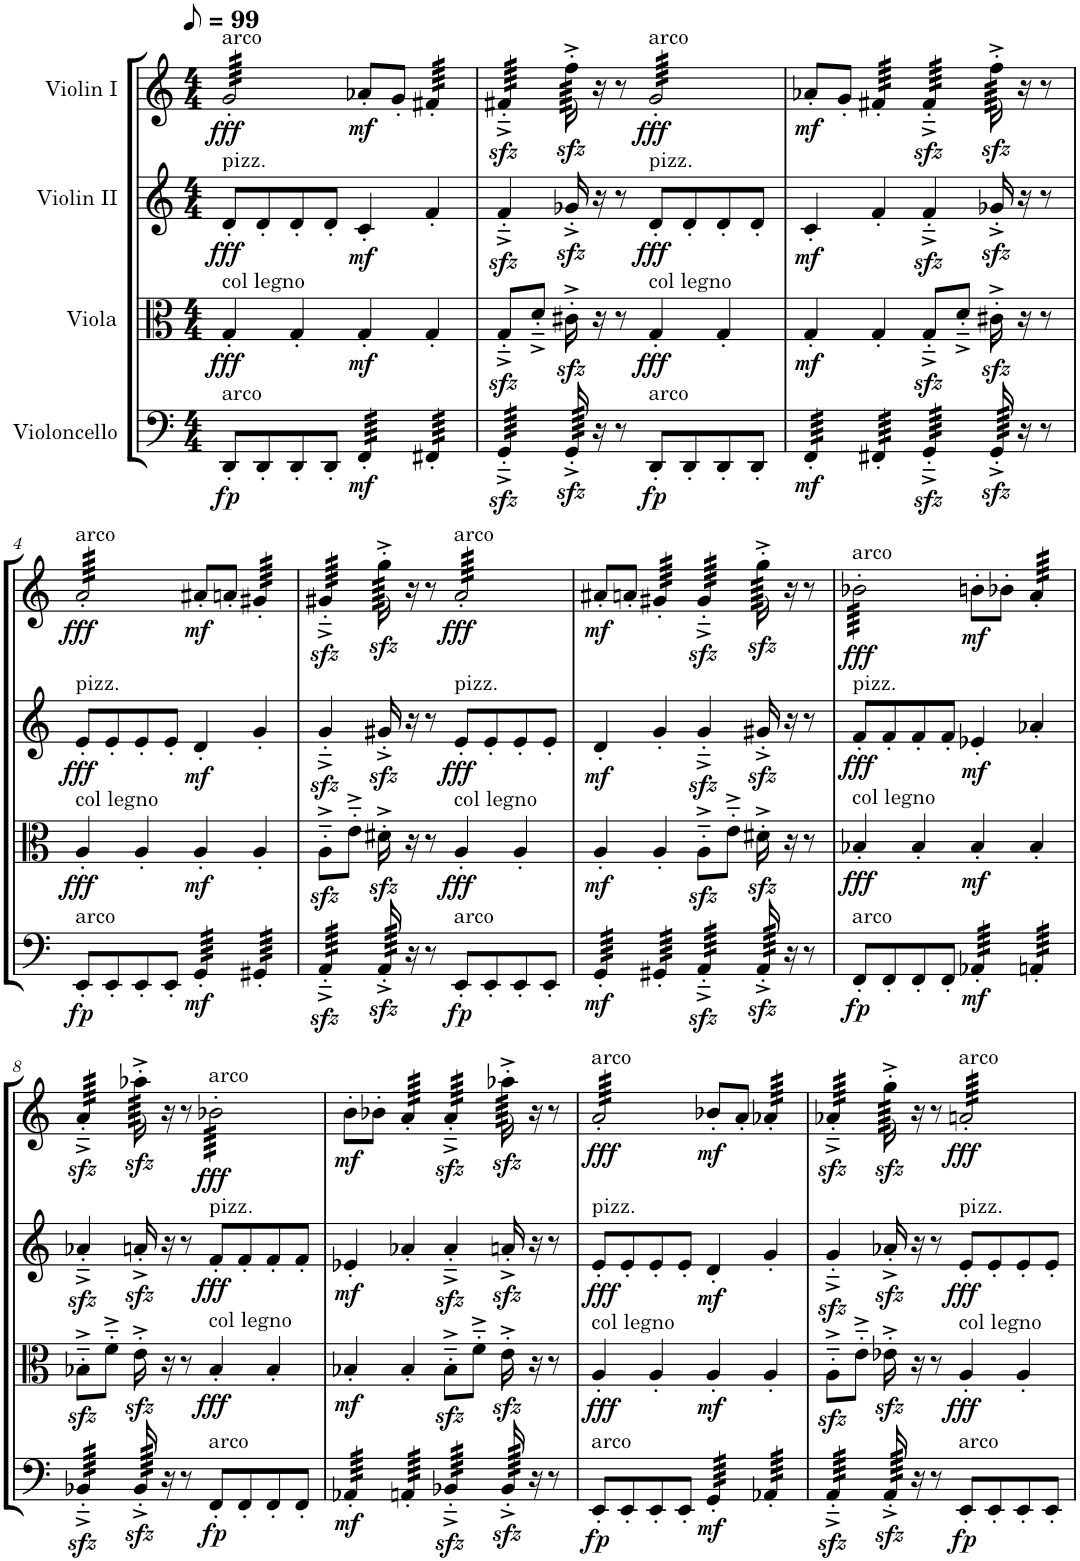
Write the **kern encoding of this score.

**kern	**dynam	**kern	**dynam	**kern	**dynam	**kern	**dynam
*part4	*part4	*part3	*part3	*part2	*part2	*part1	*part1
*staff4	*staff4	*staff3	*staff3	*staff2	*staff2	*staff1	*staff1
*I"Violoncello	*	*I"Viola	*	*I"Violin II	*	*I"Violin I	*
*I'Vc	*	*I'Vla	*	*I'Vln	*	*I'Vln	*
*clefF4	*	*clefC3	*	*clefG2	*	*clefG2	*
*k[]	*	*k[]	*	*k[]	*	*k[]	*
*M4/4	*	*M4/4	*	*M4/4	*	*M4/4	*
*MM50	*	*MM50	*	*MM50	*	*MM50	*
=1	=1	=1	=1	=1	=1	=1	=1
!	!	!	!	!	!	!LO:TX:a:t=arco	!
!	!	!	!	!LO:TX:a:t=pizz.	!	!	!
!	!	!LO:TX:a:t=col legno	!	!	!	!	!
!LO:TX:a:t=arco	!	!	!	!	!	!	!
!	!LO:DY:b	!	!LO:DY:b	!	!LO:DY:b	!	!LO:DY:b
*	*	*	*	*	*	*tremolo	*
8DD'/L	fp	4G'/	fff	8d'/L	fff	64g'/LLLL	fff
.	.	.	.	.	.	64g'/	.
.	.	.	.	.	.	64g'/	.
.	.	.	.	.	.	64g'/	.
.	.	.	.	.	.	64g'/	.
.	.	.	.	.	.	64g'/	.
.	.	.	.	.	.	64g'/	.
.	.	.	.	.	.	64g'/	.
8DD'/	.	.	.	8d'/	.	64g'/	.
.	.	.	.	.	.	64g'/	.
.	.	.	.	.	.	64g'/	.
.	.	.	.	.	.	64g'/	.
.	.	.	.	.	.	64g'/	.
.	.	.	.	.	.	64g'/	.
.	.	.	.	.	.	64g'/	.
.	.	.	.	.	.	64g'/	.
8DD'/	.	4G'/	.	8d'/	.	64g'/	.
.	.	.	.	.	.	64g'/	.
.	.	.	.	.	.	64g'/	.
.	.	.	.	.	.	64g'/	.
.	.	.	.	.	.	64g'/	.
.	.	.	.	.	.	64g'/	.
.	.	.	.	.	.	64g'/	.
.	.	.	.	.	.	64g'/	.
8DD'/J	.	.	.	8d'/J	.	64g'/	.
.	.	.	.	.	.	64g'/	.
.	.	.	.	.	.	64g'/	.
.	.	.	.	.	.	64g'/	.
.	.	.	.	.	.	64g'/	.
.	.	.	.	.	.	64g'/	.
.	.	.	.	.	.	64g'/	.
.	.	.	.	.	.	64g'/JJJJ	.
*	*	*	*	*	*	*Xtremolo	*
!	!LO:DY:b	!	!LO:DY:b	!	!LO:DY:b	!	!LO:DY:b
*tremolo	*	*	*	*	*	*	*
64FF'/LLLL	mf	4G'/	mf	4c'/	mf	8a-X'/L	mf
64FF'/	.	.	.	.	.	.	.
64FF'/	.	.	.	.	.	.	.
64FF'/	.	.	.	.	.	.	.
64FF'/	.	.	.	.	.	.	.
64FF'/	.	.	.	.	.	.	.
64FF'/	.	.	.	.	.	.	.
64FF'/	.	.	.	.	.	.	.
64FF'/	.	.	.	.	.	8g'/J	.
64FF'/	.	.	.	.	.	.	.
64FF'/	.	.	.	.	.	.	.
64FF'/	.	.	.	.	.	.	.
64FF'/	.	.	.	.	.	.	.
64FF'/	.	.	.	.	.	.	.
64FF'/	.	.	.	.	.	.	.
64FF'/JJJJ	.	.	.	.	.	.	.
*	*	*	*	*	*	*tremolo	*
64FF#X'/LLLL	.	4G'/	.	4f'/	.	64f#X'/LLLL	.
64FF#X'/	.	.	.	.	.	64f#X'/	.
64FF#X'/	.	.	.	.	.	64f#X'/	.
64FF#X'/	.	.	.	.	.	64f#X'/	.
64FF#X'/	.	.	.	.	.	64f#X'/	.
64FF#X'/	.	.	.	.	.	64f#X'/	.
64FF#X'/	.	.	.	.	.	64f#X'/	.
64FF#X'/	.	.	.	.	.	64f#X'/	.
64FF#X'/	.	.	.	.	.	64f#X'/	.
64FF#X'/	.	.	.	.	.	64f#X'/	.
64FF#X'/	.	.	.	.	.	64f#X'/	.
64FF#X'/	.	.	.	.	.	64f#X'/	.
64FF#X'/	.	.	.	.	.	64f#X'/	.
64FF#X'/	.	.	.	.	.	64f#X'/	.
64FF#X'/	.	.	.	.	.	64f#X'/	.
64FF#X'/JJJJ	.	.	.	.	.	64f#X'/JJJJ	.
=2	=2	=2	=2	=2	=2	=2	=2
64GGzz<'~^/LLLL	.	8Gzz<'~^/L	.	4fzz<'~^/	.	64f#Xzz<'~^/LLLL	.
64GGzz<'~^/	.	.	.	.	.	64f#Xzz<'~^/	.
64GGzz<'~^/	.	.	.	.	.	64f#Xzz<'~^/	.
64GGzz<'~^/	.	.	.	.	.	64f#Xzz<'~^/	.
64GGzz<'~^/	.	.	.	.	.	64f#Xzz<'~^/	.
64GGzz<'~^/	.	.	.	.	.	64f#Xzz<'~^/	.
64GGzz<'~^/	.	.	.	.	.	64f#Xzz<'~^/	.
64GGzz<'~^/	.	.	.	.	.	64f#Xzz<'~^/	.
64GGzz<'~^/	.	8d'~^/J	.	.	.	64f#Xzz<'~^/	.
64GGzz<'~^/	.	.	.	.	.	64f#Xzz<'~^/	.
64GGzz<'~^/	.	.	.	.	.	64f#Xzz<'~^/	.
64GGzz<'~^/	.	.	.	.	.	64f#Xzz<'~^/	.
64GGzz<'~^/	.	.	.	.	.	64f#Xzz<'~^/	.
64GGzz<'~^/	.	.	.	.	.	64f#Xzz<'~^/	.
64GGzz<'~^/	.	.	.	.	.	64f#Xzz<'~^/	.
64GGzz<'~^/JJJJ	.	.	.	.	.	64f#Xzz<'~^/JJJJ	.
256GGzz<'^/	.	16c#Xzz<'^\	.	16g-Xzz<'^/	.	256ffzz<'^\	.
256GGzz<'^/	.	.	.	.	.	256ffzz<'^\	.
256GGzz<'^/	.	.	.	.	.	256ffzz<'^\	.
256GGzz<'^/	.	.	.	.	.	256ffzz<'^\	.
256GGzz<'^/	.	.	.	.	.	256ffzz<'^\	.
256GGzz<'^/	.	.	.	.	.	256ffzz<'^\	.
256GGzz<'^/	.	.	.	.	.	256ffzz<'^\	.
256GGzz<'^/	.	.	.	.	.	256ffzz<'^\	.
256GGzz<'^/	.	.	.	.	.	256ffzz<'^\	.
256GGzz<'^/	.	.	.	.	.	256ffzz<'^\	.
256GGzz<'^/	.	.	.	.	.	256ffzz<'^\	.
256GGzz<'^/	.	.	.	.	.	256ffzz<'^\	.
256GGzz<'^/	.	.	.	.	.	256ffzz<'^\	.
256GGzz<'^/	.	.	.	.	.	256ffzz<'^\	.
256GGzz<'^/	.	.	.	.	.	256ffzz<'^\	.
256GGzz<'^/	.	.	.	.	.	256ffzz<'^\	.
*Xtremolo	*	*	*	*	*	*	*
16r	.	16r	.	16r	.	16r	.
8r	.	8r	.	8r	.	8r	.
!	!	!	!	!	!	!LO:TX:a:t=arco	!
!	!	!	!	!LO:TX:a:t=pizz.	!	!	!
!	!	!LO:TX:a:t=col legno	!	!	!	!	!
!LO:TX:a:t=arco	!	!	!	!	!	!	!
!	!LO:DY:b	!	!LO:DY:b	!	!LO:DY:b	!	!LO:DY:b
8DD'/L	fp	4G'/	fff	8d'/L	fff	64g'/LLLL	fff
.	.	.	.	.	.	64g'/	.
.	.	.	.	.	.	64g'/	.
.	.	.	.	.	.	64g'/	.
.	.	.	.	.	.	64g'/	.
.	.	.	.	.	.	64g'/	.
.	.	.	.	.	.	64g'/	.
.	.	.	.	.	.	64g'/	.
8DD'/	.	.	.	8d'/	.	64g'/	.
.	.	.	.	.	.	64g'/	.
.	.	.	.	.	.	64g'/	.
.	.	.	.	.	.	64g'/	.
.	.	.	.	.	.	64g'/	.
.	.	.	.	.	.	64g'/	.
.	.	.	.	.	.	64g'/	.
.	.	.	.	.	.	64g'/	.
8DD'/	.	4G'/	.	8d'/	.	64g'/	.
.	.	.	.	.	.	64g'/	.
.	.	.	.	.	.	64g'/	.
.	.	.	.	.	.	64g'/	.
.	.	.	.	.	.	64g'/	.
.	.	.	.	.	.	64g'/	.
.	.	.	.	.	.	64g'/	.
.	.	.	.	.	.	64g'/	.
8DD'/J	.	.	.	8d'/J	.	64g'/	.
.	.	.	.	.	.	64g'/	.
.	.	.	.	.	.	64g'/	.
.	.	.	.	.	.	64g'/	.
.	.	.	.	.	.	64g'/	.
.	.	.	.	.	.	64g'/	.
.	.	.	.	.	.	64g'/	.
.	.	.	.	.	.	64g'/JJJJ	.
*	*	*	*	*	*	*Xtremolo	*
=3	=3	=3	=3	=3	=3	=3	=3
!	!LO:DY:b	!	!LO:DY:b	!	!LO:DY:b	!	!LO:DY:b
*tremolo	*	*	*	*	*	*	*
64FF'/LLLL	mf	4G'/	mf	4c'/	mf	8a-X'/L	mf
64FF'/	.	.	.	.	.	.	.
64FF'/	.	.	.	.	.	.	.
64FF'/	.	.	.	.	.	.	.
64FF'/	.	.	.	.	.	.	.
64FF'/	.	.	.	.	.	.	.
64FF'/	.	.	.	.	.	.	.
64FF'/	.	.	.	.	.	.	.
64FF'/	.	.	.	.	.	8g'/J	.
64FF'/	.	.	.	.	.	.	.
64FF'/	.	.	.	.	.	.	.
64FF'/	.	.	.	.	.	.	.
64FF'/	.	.	.	.	.	.	.
64FF'/	.	.	.	.	.	.	.
64FF'/	.	.	.	.	.	.	.
64FF'/JJJJ	.	.	.	.	.	.	.
*	*	*	*	*	*	*tremolo	*
64FF#X'/LLLL	.	4G'/	.	4f'/	.	64f#X'/LLLL	.
64FF#X'/	.	.	.	.	.	64f#X'/	.
64FF#X'/	.	.	.	.	.	64f#X'/	.
64FF#X'/	.	.	.	.	.	64f#X'/	.
64FF#X'/	.	.	.	.	.	64f#X'/	.
64FF#X'/	.	.	.	.	.	64f#X'/	.
64FF#X'/	.	.	.	.	.	64f#X'/	.
64FF#X'/	.	.	.	.	.	64f#X'/	.
64FF#X'/	.	.	.	.	.	64f#X'/	.
64FF#X'/	.	.	.	.	.	64f#X'/	.
64FF#X'/	.	.	.	.	.	64f#X'/	.
64FF#X'/	.	.	.	.	.	64f#X'/	.
64FF#X'/	.	.	.	.	.	64f#X'/	.
64FF#X'/	.	.	.	.	.	64f#X'/	.
64FF#X'/	.	.	.	.	.	64f#X'/	.
64FF#X'/JJJJ	.	.	.	.	.	64f#X'/JJJJ	.
64GGzz<'~^/LLLL	.	8Gzz<'~^/L	.	4fzz<'~^/	.	64f#zz<'~^/LLLL	.
64GGzz<'~^/	.	.	.	.	.	64f#zz<'~^/	.
64GGzz<'~^/	.	.	.	.	.	64f#zz<'~^/	.
64GGzz<'~^/	.	.	.	.	.	64f#zz<'~^/	.
64GGzz<'~^/	.	.	.	.	.	64f#zz<'~^/	.
64GGzz<'~^/	.	.	.	.	.	64f#zz<'~^/	.
64GGzz<'~^/	.	.	.	.	.	64f#zz<'~^/	.
64GGzz<'~^/	.	.	.	.	.	64f#zz<'~^/	.
64GGzz<'~^/	.	8d'~^/J	.	.	.	64f#zz<'~^/	.
64GGzz<'~^/	.	.	.	.	.	64f#zz<'~^/	.
64GGzz<'~^/	.	.	.	.	.	64f#zz<'~^/	.
64GGzz<'~^/	.	.	.	.	.	64f#zz<'~^/	.
64GGzz<'~^/	.	.	.	.	.	64f#zz<'~^/	.
64GGzz<'~^/	.	.	.	.	.	64f#zz<'~^/	.
64GGzz<'~^/	.	.	.	.	.	64f#zz<'~^/	.
64GGzz<'~^/JJJJ	.	.	.	.	.	64f#zz<'~^/JJJJ	.
256GGzz<'^/	.	16c#Xzz<'^\	.	16g-Xzz<'^/	.	256ffzz<'^\	.
256GGzz<'^/	.	.	.	.	.	256ffzz<'^\	.
256GGzz<'^/	.	.	.	.	.	256ffzz<'^\	.
256GGzz<'^/	.	.	.	.	.	256ffzz<'^\	.
256GGzz<'^/	.	.	.	.	.	256ffzz<'^\	.
256GGzz<'^/	.	.	.	.	.	256ffzz<'^\	.
256GGzz<'^/	.	.	.	.	.	256ffzz<'^\	.
256GGzz<'^/	.	.	.	.	.	256ffzz<'^\	.
256GGzz<'^/	.	.	.	.	.	256ffzz<'^\	.
256GGzz<'^/	.	.	.	.	.	256ffzz<'^\	.
256GGzz<'^/	.	.	.	.	.	256ffzz<'^\	.
256GGzz<'^/	.	.	.	.	.	256ffzz<'^\	.
256GGzz<'^/	.	.	.	.	.	256ffzz<'^\	.
256GGzz<'^/	.	.	.	.	.	256ffzz<'^\	.
256GGzz<'^/	.	.	.	.	.	256ffzz<'^\	.
256GGzz<'^/	.	.	.	.	.	256ffzz<'^\	.
*Xtremolo	*	*	*	*	*	*	*
16r	.	16r	.	16r	.	16r	.
8r	.	8r	.	8r	.	8r	.
!!LO:LB:g=z
=4	=4	=4	=4	=4	=4	=4	=4
!	!	!	!	!	!	!LO:TX:a:t=arco	!
!	!	!	!	!LO:TX:a:t=pizz.	!	!	!
!	!	!LO:TX:a:t=col legno	!	!	!	!	!
!LO:TX:a:t=arco	!	!	!	!	!	!	!
!	!LO:DY:b	!	!LO:DY:b	!	!LO:DY:b	!	!LO:DY:b
8EE'/L	fp	4A'/	fff	8e'/L	fff	64a'/LLLL	fff
.	.	.	.	.	.	64a'/	.
.	.	.	.	.	.	64a'/	.
.	.	.	.	.	.	64a'/	.
.	.	.	.	.	.	64a'/	.
.	.	.	.	.	.	64a'/	.
.	.	.	.	.	.	64a'/	.
.	.	.	.	.	.	64a'/	.
8EE'/	.	.	.	8e'/	.	64a'/	.
.	.	.	.	.	.	64a'/	.
.	.	.	.	.	.	64a'/	.
.	.	.	.	.	.	64a'/	.
.	.	.	.	.	.	64a'/	.
.	.	.	.	.	.	64a'/	.
.	.	.	.	.	.	64a'/	.
.	.	.	.	.	.	64a'/	.
8EE'/	.	4A'/	.	8e'/	.	64a'/	.
.	.	.	.	.	.	64a'/	.
.	.	.	.	.	.	64a'/	.
.	.	.	.	.	.	64a'/	.
.	.	.	.	.	.	64a'/	.
.	.	.	.	.	.	64a'/	.
.	.	.	.	.	.	64a'/	.
.	.	.	.	.	.	64a'/	.
8EE'/J	.	.	.	8e'/J	.	64a'/	.
.	.	.	.	.	.	64a'/	.
.	.	.	.	.	.	64a'/	.
.	.	.	.	.	.	64a'/	.
.	.	.	.	.	.	64a'/	.
.	.	.	.	.	.	64a'/	.
.	.	.	.	.	.	64a'/	.
.	.	.	.	.	.	64a'/JJJJ	.
*	*	*	*	*	*	*Xtremolo	*
!	!LO:DY:b	!	!LO:DY:b	!	!LO:DY:b	!	!LO:DY:b
*tremolo	*	*	*	*	*	*	*
64GG'/LLLL	mf	4A'/	mf	4d'/	mf	8a#X'/L	mf
64GG'/	.	.	.	.	.	.	.
64GG'/	.	.	.	.	.	.	.
64GG'/	.	.	.	.	.	.	.
64GG'/	.	.	.	.	.	.	.
64GG'/	.	.	.	.	.	.	.
64GG'/	.	.	.	.	.	.	.
64GG'/	.	.	.	.	.	.	.
64GG'/	.	.	.	.	.	8an'/J	.
64GG'/	.	.	.	.	.	.	.
64GG'/	.	.	.	.	.	.	.
64GG'/	.	.	.	.	.	.	.
64GG'/	.	.	.	.	.	.	.
64GG'/	.	.	.	.	.	.	.
64GG'/	.	.	.	.	.	.	.
64GG'/JJJJ	.	.	.	.	.	.	.
*	*	*	*	*	*	*tremolo	*
64GG#X'/LLLL	.	4A'/	.	4g'/	.	64g#X'/LLLL	.
64GG#X'/	.	.	.	.	.	64g#X'/	.
64GG#X'/	.	.	.	.	.	64g#X'/	.
64GG#X'/	.	.	.	.	.	64g#X'/	.
64GG#X'/	.	.	.	.	.	64g#X'/	.
64GG#X'/	.	.	.	.	.	64g#X'/	.
64GG#X'/	.	.	.	.	.	64g#X'/	.
64GG#X'/	.	.	.	.	.	64g#X'/	.
64GG#X'/	.	.	.	.	.	64g#X'/	.
64GG#X'/	.	.	.	.	.	64g#X'/	.
64GG#X'/	.	.	.	.	.	64g#X'/	.
64GG#X'/	.	.	.	.	.	64g#X'/	.
64GG#X'/	.	.	.	.	.	64g#X'/	.
64GG#X'/	.	.	.	.	.	64g#X'/	.
64GG#X'/	.	.	.	.	.	64g#X'/	.
64GG#X'/JJJJ	.	.	.	.	.	64g#X'/JJJJ	.
=5	=5	=5	=5	=5	=5	=5	=5
64AAzz<'~^/LLLL	.	8Azz<'~^\L	.	4gzz<'~^/	.	64g#Xzz<'~^/LLLL	.
64AAzz<'~^/	.	.	.	.	.	64g#Xzz<'~^/	.
64AAzz<'~^/	.	.	.	.	.	64g#Xzz<'~^/	.
64AAzz<'~^/	.	.	.	.	.	64g#Xzz<'~^/	.
64AAzz<'~^/	.	.	.	.	.	64g#Xzz<'~^/	.
64AAzz<'~^/	.	.	.	.	.	64g#Xzz<'~^/	.
64AAzz<'~^/	.	.	.	.	.	64g#Xzz<'~^/	.
64AAzz<'~^/	.	.	.	.	.	64g#Xzz<'~^/	.
64AAzz<'~^/	.	8e'~^\J	.	.	.	64g#Xzz<'~^/	.
64AAzz<'~^/	.	.	.	.	.	64g#Xzz<'~^/	.
64AAzz<'~^/	.	.	.	.	.	64g#Xzz<'~^/	.
64AAzz<'~^/	.	.	.	.	.	64g#Xzz<'~^/	.
64AAzz<'~^/	.	.	.	.	.	64g#Xzz<'~^/	.
64AAzz<'~^/	.	.	.	.	.	64g#Xzz<'~^/	.
64AAzz<'~^/	.	.	.	.	.	64g#Xzz<'~^/	.
64AAzz<'~^/JJJJ	.	.	.	.	.	64g#Xzz<'~^/JJJJ	.
256AAzz<'^/	.	16d#Xzz<'^\	.	16g#Xzz<'^/	.	256ggzz<'^\	.
256AAzz<'^/	.	.	.	.	.	256ggzz<'^\	.
256AAzz<'^/	.	.	.	.	.	256ggzz<'^\	.
256AAzz<'^/	.	.	.	.	.	256ggzz<'^\	.
256AAzz<'^/	.	.	.	.	.	256ggzz<'^\	.
256AAzz<'^/	.	.	.	.	.	256ggzz<'^\	.
256AAzz<'^/	.	.	.	.	.	256ggzz<'^\	.
256AAzz<'^/	.	.	.	.	.	256ggzz<'^\	.
256AAzz<'^/	.	.	.	.	.	256ggzz<'^\	.
256AAzz<'^/	.	.	.	.	.	256ggzz<'^\	.
256AAzz<'^/	.	.	.	.	.	256ggzz<'^\	.
256AAzz<'^/	.	.	.	.	.	256ggzz<'^\	.
256AAzz<'^/	.	.	.	.	.	256ggzz<'^\	.
256AAzz<'^/	.	.	.	.	.	256ggzz<'^\	.
256AAzz<'^/	.	.	.	.	.	256ggzz<'^\	.
256AAzz<'^/	.	.	.	.	.	256ggzz<'^\	.
*Xtremolo	*	*	*	*	*	*	*
16r	.	16r	.	16r	.	16r	.
8r	.	8r	.	8r	.	8r	.
!	!	!	!	!	!	!LO:TX:a:t=arco	!
!	!	!	!	!LO:TX:a:t=pizz.	!	!	!
!	!	!LO:TX:a:t=col legno	!	!	!	!	!
!LO:TX:a:t=arco	!	!	!	!	!	!	!
!	!LO:DY:b	!	!LO:DY:b	!	!LO:DY:b	!	!LO:DY:b
8EE'/L	fp	4A'/	fff	8e'/L	fff	64a'/LLLL	fff
.	.	.	.	.	.	64a'/	.
.	.	.	.	.	.	64a'/	.
.	.	.	.	.	.	64a'/	.
.	.	.	.	.	.	64a'/	.
.	.	.	.	.	.	64a'/	.
.	.	.	.	.	.	64a'/	.
.	.	.	.	.	.	64a'/	.
8EE'/	.	.	.	8e'/	.	64a'/	.
.	.	.	.	.	.	64a'/	.
.	.	.	.	.	.	64a'/	.
.	.	.	.	.	.	64a'/	.
.	.	.	.	.	.	64a'/	.
.	.	.	.	.	.	64a'/	.
.	.	.	.	.	.	64a'/	.
.	.	.	.	.	.	64a'/	.
8EE'/	.	4A'/	.	8e'/	.	64a'/	.
.	.	.	.	.	.	64a'/	.
.	.	.	.	.	.	64a'/	.
.	.	.	.	.	.	64a'/	.
.	.	.	.	.	.	64a'/	.
.	.	.	.	.	.	64a'/	.
.	.	.	.	.	.	64a'/	.
.	.	.	.	.	.	64a'/	.
8EE'/J	.	.	.	8e'/J	.	64a'/	.
.	.	.	.	.	.	64a'/	.
.	.	.	.	.	.	64a'/	.
.	.	.	.	.	.	64a'/	.
.	.	.	.	.	.	64a'/	.
.	.	.	.	.	.	64a'/	.
.	.	.	.	.	.	64a'/	.
.	.	.	.	.	.	64a'/JJJJ	.
*	*	*	*	*	*	*Xtremolo	*
=6	=6	=6	=6	=6	=6	=6	=6
!	!LO:DY:b	!	!LO:DY:b	!	!LO:DY:b	!	!LO:DY:b
*tremolo	*	*	*	*	*	*	*
64GG'/LLLL	mf	4A'/	mf	4d'/	mf	8a#X'/L	mf
64GG'/	.	.	.	.	.	.	.
64GG'/	.	.	.	.	.	.	.
64GG'/	.	.	.	.	.	.	.
64GG'/	.	.	.	.	.	.	.
64GG'/	.	.	.	.	.	.	.
64GG'/	.	.	.	.	.	.	.
64GG'/	.	.	.	.	.	.	.
64GG'/	.	.	.	.	.	8an'/J	.
64GG'/	.	.	.	.	.	.	.
64GG'/	.	.	.	.	.	.	.
64GG'/	.	.	.	.	.	.	.
64GG'/	.	.	.	.	.	.	.
64GG'/	.	.	.	.	.	.	.
64GG'/	.	.	.	.	.	.	.
64GG'/JJJJ	.	.	.	.	.	.	.
*	*	*	*	*	*	*tremolo	*
64GG#X'/LLLL	.	4A'/	.	4g'/	.	64g#X'/LLLL	.
64GG#X'/	.	.	.	.	.	64g#X'/	.
64GG#X'/	.	.	.	.	.	64g#X'/	.
64GG#X'/	.	.	.	.	.	64g#X'/	.
64GG#X'/	.	.	.	.	.	64g#X'/	.
64GG#X'/	.	.	.	.	.	64g#X'/	.
64GG#X'/	.	.	.	.	.	64g#X'/	.
64GG#X'/	.	.	.	.	.	64g#X'/	.
64GG#X'/	.	.	.	.	.	64g#X'/	.
64GG#X'/	.	.	.	.	.	64g#X'/	.
64GG#X'/	.	.	.	.	.	64g#X'/	.
64GG#X'/	.	.	.	.	.	64g#X'/	.
64GG#X'/	.	.	.	.	.	64g#X'/	.
64GG#X'/	.	.	.	.	.	64g#X'/	.
64GG#X'/	.	.	.	.	.	64g#X'/	.
64GG#X'/JJJJ	.	.	.	.	.	64g#X'/JJJJ	.
64AAzz<'~^/LLLL	.	8Azz<'~^\L	.	4gzz<'~^/	.	64g#zz<'~^/LLLL	.
64AAzz<'~^/	.	.	.	.	.	64g#zz<'~^/	.
64AAzz<'~^/	.	.	.	.	.	64g#zz<'~^/	.
64AAzz<'~^/	.	.	.	.	.	64g#zz<'~^/	.
64AAzz<'~^/	.	.	.	.	.	64g#zz<'~^/	.
64AAzz<'~^/	.	.	.	.	.	64g#zz<'~^/	.
64AAzz<'~^/	.	.	.	.	.	64g#zz<'~^/	.
64AAzz<'~^/	.	.	.	.	.	64g#zz<'~^/	.
64AAzz<'~^/	.	8e'~^\J	.	.	.	64g#zz<'~^/	.
64AAzz<'~^/	.	.	.	.	.	64g#zz<'~^/	.
64AAzz<'~^/	.	.	.	.	.	64g#zz<'~^/	.
64AAzz<'~^/	.	.	.	.	.	64g#zz<'~^/	.
64AAzz<'~^/	.	.	.	.	.	64g#zz<'~^/	.
64AAzz<'~^/	.	.	.	.	.	64g#zz<'~^/	.
64AAzz<'~^/	.	.	.	.	.	64g#zz<'~^/	.
64AAzz<'~^/JJJJ	.	.	.	.	.	64g#zz<'~^/JJJJ	.
256AAzz<'^/	.	16d#Xzz<'^\	.	16g#Xzz<'^/	.	256ggzz<'^\	.
256AAzz<'^/	.	.	.	.	.	256ggzz<'^\	.
256AAzz<'^/	.	.	.	.	.	256ggzz<'^\	.
256AAzz<'^/	.	.	.	.	.	256ggzz<'^\	.
256AAzz<'^/	.	.	.	.	.	256ggzz<'^\	.
256AAzz<'^/	.	.	.	.	.	256ggzz<'^\	.
256AAzz<'^/	.	.	.	.	.	256ggzz<'^\	.
256AAzz<'^/	.	.	.	.	.	256ggzz<'^\	.
256AAzz<'^/	.	.	.	.	.	256ggzz<'^\	.
256AAzz<'^/	.	.	.	.	.	256ggzz<'^\	.
256AAzz<'^/	.	.	.	.	.	256ggzz<'^\	.
256AAzz<'^/	.	.	.	.	.	256ggzz<'^\	.
256AAzz<'^/	.	.	.	.	.	256ggzz<'^\	.
256AAzz<'^/	.	.	.	.	.	256ggzz<'^\	.
256AAzz<'^/	.	.	.	.	.	256ggzz<'^\	.
256AAzz<'^/	.	.	.	.	.	256ggzz<'^\	.
*Xtremolo	*	*	*	*	*	*	*
16r	.	16r	.	16r	.	16r	.
8r	.	8r	.	8r	.	8r	.
=7	=7	=7	=7	=7	=7	=7	=7
!	!	!	!	!	!	!LO:TX:a:t=arco	!
!	!	!	!	!LO:TX:a:t=pizz.	!	!	!
!	!	!LO:TX:a:t=col legno	!	!	!	!	!
!LO:TX:a:t=arco	!	!	!	!	!	!	!
!	!LO:DY:b	!	!LO:DY:b	!	!LO:DY:b	!	!LO:DY:b
8FF'/L	fp	4B-X'/	fff	8f'/L	fff	64b-X'\LLLL	fff
.	.	.	.	.	.	64b-X'\	.
.	.	.	.	.	.	64b-X'\	.
.	.	.	.	.	.	64b-X'\	.
.	.	.	.	.	.	64b-X'\	.
.	.	.	.	.	.	64b-X'\	.
.	.	.	.	.	.	64b-X'\	.
.	.	.	.	.	.	64b-X'\	.
8FF'/	.	.	.	8f'/	.	64b-X'\	.
.	.	.	.	.	.	64b-X'\	.
.	.	.	.	.	.	64b-X'\	.
.	.	.	.	.	.	64b-X'\	.
.	.	.	.	.	.	64b-X'\	.
.	.	.	.	.	.	64b-X'\	.
.	.	.	.	.	.	64b-X'\	.
.	.	.	.	.	.	64b-X'\	.
8FF'/	.	4B-'/	.	8f'/	.	64b-X'\	.
.	.	.	.	.	.	64b-X'\	.
.	.	.	.	.	.	64b-X'\	.
.	.	.	.	.	.	64b-X'\	.
.	.	.	.	.	.	64b-X'\	.
.	.	.	.	.	.	64b-X'\	.
.	.	.	.	.	.	64b-X'\	.
.	.	.	.	.	.	64b-X'\	.
8FF'/J	.	.	.	8f'/J	.	64b-X'\	.
.	.	.	.	.	.	64b-X'\	.
.	.	.	.	.	.	64b-X'\	.
.	.	.	.	.	.	64b-X'\	.
.	.	.	.	.	.	64b-X'\	.
.	.	.	.	.	.	64b-X'\	.
.	.	.	.	.	.	64b-X'\	.
.	.	.	.	.	.	64b-X'\JJJJ	.
*	*	*	*	*	*	*Xtremolo	*
!	!LO:DY:b	!	!LO:DY:b	!	!LO:DY:b	!	!LO:DY:b
*tremolo	*	*	*	*	*	*	*
64AA-X'/LLLL	mf	4B-'/	mf	4e-X'/	mf	8bn'\L	mf
64AA-X'/	.	.	.	.	.	.	.
64AA-X'/	.	.	.	.	.	.	.
64AA-X'/	.	.	.	.	.	.	.
64AA-X'/	.	.	.	.	.	.	.
64AA-X'/	.	.	.	.	.	.	.
64AA-X'/	.	.	.	.	.	.	.
64AA-X'/	.	.	.	.	.	.	.
64AA-X'/	.	.	.	.	.	8b-X'\J	.
64AA-X'/	.	.	.	.	.	.	.
64AA-X'/	.	.	.	.	.	.	.
64AA-X'/	.	.	.	.	.	.	.
64AA-X'/	.	.	.	.	.	.	.
64AA-X'/	.	.	.	.	.	.	.
64AA-X'/	.	.	.	.	.	.	.
64AA-X'/JJJJ	.	.	.	.	.	.	.
*	*	*	*	*	*	*tremolo	*
64AAn'/LLLL	.	4B-'/	.	4a-X'/	.	64a'/LLLL	.
64AAn'/	.	.	.	.	.	64a'/	.
64AAn'/	.	.	.	.	.	64a'/	.
64AAn'/	.	.	.	.	.	64a'/	.
64AAn'/	.	.	.	.	.	64a'/	.
64AAn'/	.	.	.	.	.	64a'/	.
64AAn'/	.	.	.	.	.	64a'/	.
64AAn'/	.	.	.	.	.	64a'/	.
64AAn'/	.	.	.	.	.	64a'/	.
64AAn'/	.	.	.	.	.	64a'/	.
64AAn'/	.	.	.	.	.	64a'/	.
64AAn'/	.	.	.	.	.	64a'/	.
64AAn'/	.	.	.	.	.	64a'/	.
64AAn'/	.	.	.	.	.	64a'/	.
64AAn'/	.	.	.	.	.	64a'/	.
64AAn'/JJJJ	.	.	.	.	.	64a'/JJJJ	.
!!LO:LB:g=z
=8	=8	=8	=8	=8	=8	=8	=8
64BB-Xzz<'~^/LLLL	.	8B-Xzz<'~^\L	.	4a-Xzz<'~^/	.	64azz<'~^/LLLL	.
64BB-Xzz<'~^/	.	.	.	.	.	64azz<'~^/	.
64BB-Xzz<'~^/	.	.	.	.	.	64azz<'~^/	.
64BB-Xzz<'~^/	.	.	.	.	.	64azz<'~^/	.
64BB-Xzz<'~^/	.	.	.	.	.	64azz<'~^/	.
64BB-Xzz<'~^/	.	.	.	.	.	64azz<'~^/	.
64BB-Xzz<'~^/	.	.	.	.	.	64azz<'~^/	.
64BB-Xzz<'~^/	.	.	.	.	.	64azz<'~^/	.
64BB-Xzz<'~^/	.	8f'~^\J	.	.	.	64azz<'~^/	.
64BB-Xzz<'~^/	.	.	.	.	.	64azz<'~^/	.
64BB-Xzz<'~^/	.	.	.	.	.	64azz<'~^/	.
64BB-Xzz<'~^/	.	.	.	.	.	64azz<'~^/	.
64BB-Xzz<'~^/	.	.	.	.	.	64azz<'~^/	.
64BB-Xzz<'~^/	.	.	.	.	.	64azz<'~^/	.
64BB-Xzz<'~^/	.	.	.	.	.	64azz<'~^/	.
64BB-Xzz<'~^/JJJJ	.	.	.	.	.	64azz<'~^/JJJJ	.
256BB-zz<'^/	.	16ezz<'^\	.	16anzz<'^/	.	256aa-Xzz<'^\	.
256BB-zz<'^/	.	.	.	.	.	256aa-Xzz<'^\	.
256BB-zz<'^/	.	.	.	.	.	256aa-Xzz<'^\	.
256BB-zz<'^/	.	.	.	.	.	256aa-Xzz<'^\	.
256BB-zz<'^/	.	.	.	.	.	256aa-Xzz<'^\	.
256BB-zz<'^/	.	.	.	.	.	256aa-Xzz<'^\	.
256BB-zz<'^/	.	.	.	.	.	256aa-Xzz<'^\	.
256BB-zz<'^/	.	.	.	.	.	256aa-Xzz<'^\	.
256BB-zz<'^/	.	.	.	.	.	256aa-Xzz<'^\	.
256BB-zz<'^/	.	.	.	.	.	256aa-Xzz<'^\	.
256BB-zz<'^/	.	.	.	.	.	256aa-Xzz<'^\	.
256BB-zz<'^/	.	.	.	.	.	256aa-Xzz<'^\	.
256BB-zz<'^/	.	.	.	.	.	256aa-Xzz<'^\	.
256BB-zz<'^/	.	.	.	.	.	256aa-Xzz<'^\	.
256BB-zz<'^/	.	.	.	.	.	256aa-Xzz<'^\	.
256BB-zz<'^/	.	.	.	.	.	256aa-Xzz<'^\	.
*Xtremolo	*	*	*	*	*	*	*
16r	.	16r	.	16r	.	16r	.
8r	.	8r	.	8r	.	8r	.
!	!	!	!	!	!	!LO:TX:a:t=arco	!
!	!	!	!	!LO:TX:a:t=pizz.	!	!	!
!	!	!LO:TX:a:t=col legno	!	!	!	!	!
!LO:TX:a:t=arco	!	!	!	!	!	!	!
!	!LO:DY:b	!	!LO:DY:b	!	!LO:DY:b	!	!LO:DY:b
8FF'/L	fp	4B-'/	fff	8f'/L	fff	64b-X'\LLLL	fff
.	.	.	.	.	.	64b-X'\	.
.	.	.	.	.	.	64b-X'\	.
.	.	.	.	.	.	64b-X'\	.
.	.	.	.	.	.	64b-X'\	.
.	.	.	.	.	.	64b-X'\	.
.	.	.	.	.	.	64b-X'\	.
.	.	.	.	.	.	64b-X'\	.
8FF'/	.	.	.	8f'/	.	64b-X'\	.
.	.	.	.	.	.	64b-X'\	.
.	.	.	.	.	.	64b-X'\	.
.	.	.	.	.	.	64b-X'\	.
.	.	.	.	.	.	64b-X'\	.
.	.	.	.	.	.	64b-X'\	.
.	.	.	.	.	.	64b-X'\	.
.	.	.	.	.	.	64b-X'\	.
8FF'/	.	4B-'/	.	8f'/	.	64b-X'\	.
.	.	.	.	.	.	64b-X'\	.
.	.	.	.	.	.	64b-X'\	.
.	.	.	.	.	.	64b-X'\	.
.	.	.	.	.	.	64b-X'\	.
.	.	.	.	.	.	64b-X'\	.
.	.	.	.	.	.	64b-X'\	.
.	.	.	.	.	.	64b-X'\	.
8FF'/J	.	.	.	8f'/J	.	64b-X'\	.
.	.	.	.	.	.	64b-X'\	.
.	.	.	.	.	.	64b-X'\	.
.	.	.	.	.	.	64b-X'\	.
.	.	.	.	.	.	64b-X'\	.
.	.	.	.	.	.	64b-X'\	.
.	.	.	.	.	.	64b-X'\	.
.	.	.	.	.	.	64b-X'\JJJJ	.
*	*	*	*	*	*	*Xtremolo	*
=9	=9	=9	=9	=9	=9	=9	=9
!	!LO:DY:b	!	!LO:DY:b	!	!LO:DY:b	!	!LO:DY:b
*tremolo	*	*	*	*	*	*	*
64AA-X'/LLLL	mf	4B-X'/	mf	4e-X'/	mf	8b'\L	mf
64AA-X'/	.	.	.	.	.	.	.
64AA-X'/	.	.	.	.	.	.	.
64AA-X'/	.	.	.	.	.	.	.
64AA-X'/	.	.	.	.	.	.	.
64AA-X'/	.	.	.	.	.	.	.
64AA-X'/	.	.	.	.	.	.	.
64AA-X'/	.	.	.	.	.	.	.
64AA-X'/	.	.	.	.	.	8b-X'\J	.
64AA-X'/	.	.	.	.	.	.	.
64AA-X'/	.	.	.	.	.	.	.
64AA-X'/	.	.	.	.	.	.	.
64AA-X'/	.	.	.	.	.	.	.
64AA-X'/	.	.	.	.	.	.	.
64AA-X'/	.	.	.	.	.	.	.
64AA-X'/JJJJ	.	.	.	.	.	.	.
*	*	*	*	*	*	*tremolo	*
64AAn'/LLLL	.	4B-'/	.	4a-X'/	.	64a'/LLLL	.
64AAn'/	.	.	.	.	.	64a'/	.
64AAn'/	.	.	.	.	.	64a'/	.
64AAn'/	.	.	.	.	.	64a'/	.
64AAn'/	.	.	.	.	.	64a'/	.
64AAn'/	.	.	.	.	.	64a'/	.
64AAn'/	.	.	.	.	.	64a'/	.
64AAn'/	.	.	.	.	.	64a'/	.
64AAn'/	.	.	.	.	.	64a'/	.
64AAn'/	.	.	.	.	.	64a'/	.
64AAn'/	.	.	.	.	.	64a'/	.
64AAn'/	.	.	.	.	.	64a'/	.
64AAn'/	.	.	.	.	.	64a'/	.
64AAn'/	.	.	.	.	.	64a'/	.
64AAn'/	.	.	.	.	.	64a'/	.
64AAn'/JJJJ	.	.	.	.	.	64a'/JJJJ	.
64BB-Xzz<'~^/LLLL	.	8B-zz<'~^\L	.	4a-zz<'~^/	.	64azz<'~^/LLLL	.
64BB-Xzz<'~^/	.	.	.	.	.	64azz<'~^/	.
64BB-Xzz<'~^/	.	.	.	.	.	64azz<'~^/	.
64BB-Xzz<'~^/	.	.	.	.	.	64azz<'~^/	.
64BB-Xzz<'~^/	.	.	.	.	.	64azz<'~^/	.
64BB-Xzz<'~^/	.	.	.	.	.	64azz<'~^/	.
64BB-Xzz<'~^/	.	.	.	.	.	64azz<'~^/	.
64BB-Xzz<'~^/	.	.	.	.	.	64azz<'~^/	.
64BB-Xzz<'~^/	.	8f'~^\J	.	.	.	64azz<'~^/	.
64BB-Xzz<'~^/	.	.	.	.	.	64azz<'~^/	.
64BB-Xzz<'~^/	.	.	.	.	.	64azz<'~^/	.
64BB-Xzz<'~^/	.	.	.	.	.	64azz<'~^/	.
64BB-Xzz<'~^/	.	.	.	.	.	64azz<'~^/	.
64BB-Xzz<'~^/	.	.	.	.	.	64azz<'~^/	.
64BB-Xzz<'~^/	.	.	.	.	.	64azz<'~^/	.
64BB-Xzz<'~^/JJJJ	.	.	.	.	.	64azz<'~^/JJJJ	.
256BB-zz<'^/	.	16ezz<'^\	.	16anzz<'^/	.	256aa-Xzz<'^\	.
256BB-zz<'^/	.	.	.	.	.	256aa-Xzz<'^\	.
256BB-zz<'^/	.	.	.	.	.	256aa-Xzz<'^\	.
256BB-zz<'^/	.	.	.	.	.	256aa-Xzz<'^\	.
256BB-zz<'^/	.	.	.	.	.	256aa-Xzz<'^\	.
256BB-zz<'^/	.	.	.	.	.	256aa-Xzz<'^\	.
256BB-zz<'^/	.	.	.	.	.	256aa-Xzz<'^\	.
256BB-zz<'^/	.	.	.	.	.	256aa-Xzz<'^\	.
256BB-zz<'^/	.	.	.	.	.	256aa-Xzz<'^\	.
256BB-zz<'^/	.	.	.	.	.	256aa-Xzz<'^\	.
256BB-zz<'^/	.	.	.	.	.	256aa-Xzz<'^\	.
256BB-zz<'^/	.	.	.	.	.	256aa-Xzz<'^\	.
256BB-zz<'^/	.	.	.	.	.	256aa-Xzz<'^\	.
256BB-zz<'^/	.	.	.	.	.	256aa-Xzz<'^\	.
256BB-zz<'^/	.	.	.	.	.	256aa-Xzz<'^\	.
256BB-zz<'^/	.	.	.	.	.	256aa-Xzz<'^\	.
*Xtremolo	*	*	*	*	*	*	*
16r	.	16r	.	16r	.	16r	.
8r	.	8r	.	8r	.	8r	.
=10	=10	=10	=10	=10	=10	=10	=10
!	!	!	!	!	!	!LO:TX:a:t=arco	!
!	!	!	!	!LO:TX:a:t=pizz.	!	!	!
!	!	!LO:TX:a:t=col legno	!	!	!	!	!
!LO:TX:a:t=arco	!	!	!	!	!	!	!
!	!LO:DY:b	!	!LO:DY:b	!	!LO:DY:b	!	!LO:DY:b
8EE'/L	fp	4A'/	fff	8e'/L	fff	64a'/LLLL	fff
.	.	.	.	.	.	64a'/	.
.	.	.	.	.	.	64a'/	.
.	.	.	.	.	.	64a'/	.
.	.	.	.	.	.	64a'/	.
.	.	.	.	.	.	64a'/	.
.	.	.	.	.	.	64a'/	.
.	.	.	.	.	.	64a'/	.
8EE'/	.	.	.	8e'/	.	64a'/	.
.	.	.	.	.	.	64a'/	.
.	.	.	.	.	.	64a'/	.
.	.	.	.	.	.	64a'/	.
.	.	.	.	.	.	64a'/	.
.	.	.	.	.	.	64a'/	.
.	.	.	.	.	.	64a'/	.
.	.	.	.	.	.	64a'/	.
8EE'/	.	4A'/	.	8e'/	.	64a'/	.
.	.	.	.	.	.	64a'/	.
.	.	.	.	.	.	64a'/	.
.	.	.	.	.	.	64a'/	.
.	.	.	.	.	.	64a'/	.
.	.	.	.	.	.	64a'/	.
.	.	.	.	.	.	64a'/	.
.	.	.	.	.	.	64a'/	.
8EE'/J	.	.	.	8e'/J	.	64a'/	.
.	.	.	.	.	.	64a'/	.
.	.	.	.	.	.	64a'/	.
.	.	.	.	.	.	64a'/	.
.	.	.	.	.	.	64a'/	.
.	.	.	.	.	.	64a'/	.
.	.	.	.	.	.	64a'/	.
.	.	.	.	.	.	64a'/JJJJ	.
*	*	*	*	*	*	*Xtremolo	*
!	!LO:DY:b	!	!LO:DY:b	!	!LO:DY:b	!	!LO:DY:b
*tremolo	*	*	*	*	*	*	*
64GG'/LLLL	mf	4A'/	mf	4d'/	mf	8b-X'/L	mf
64GG'/	.	.	.	.	.	.	.
64GG'/	.	.	.	.	.	.	.
64GG'/	.	.	.	.	.	.	.
64GG'/	.	.	.	.	.	.	.
64GG'/	.	.	.	.	.	.	.
64GG'/	.	.	.	.	.	.	.
64GG'/	.	.	.	.	.	.	.
64GG'/	.	.	.	.	.	8a'/J	.
64GG'/	.	.	.	.	.	.	.
64GG'/	.	.	.	.	.	.	.
64GG'/	.	.	.	.	.	.	.
64GG'/	.	.	.	.	.	.	.
64GG'/	.	.	.	.	.	.	.
64GG'/	.	.	.	.	.	.	.
64GG'/JJJJ	.	.	.	.	.	.	.
*	*	*	*	*	*	*tremolo	*
64AA-X'/LLLL	.	4A'/	.	4g'/	.	64a-X'/LLLL	.
64AA-X'/	.	.	.	.	.	64a-X'/	.
64AA-X'/	.	.	.	.	.	64a-X'/	.
64AA-X'/	.	.	.	.	.	64a-X'/	.
64AA-X'/	.	.	.	.	.	64a-X'/	.
64AA-X'/	.	.	.	.	.	64a-X'/	.
64AA-X'/	.	.	.	.	.	64a-X'/	.
64AA-X'/	.	.	.	.	.	64a-X'/	.
64AA-X'/	.	.	.	.	.	64a-X'/	.
64AA-X'/	.	.	.	.	.	64a-X'/	.
64AA-X'/	.	.	.	.	.	64a-X'/	.
64AA-X'/	.	.	.	.	.	64a-X'/	.
64AA-X'/	.	.	.	.	.	64a-X'/	.
64AA-X'/	.	.	.	.	.	64a-X'/	.
64AA-X'/	.	.	.	.	.	64a-X'/	.
64AA-X'/JJJJ	.	.	.	.	.	64a-X'/JJJJ	.
=11	=11	=11	=11	=11	=11	=11	=11
64AAzz<'~^/LLLL	.	8Azz<'~^\L	.	4gzz<'~^/	.	64a-Xzz<'~^/LLLL	.
64AAzz<'~^/	.	.	.	.	.	64a-Xzz<'~^/	.
64AAzz<'~^/	.	.	.	.	.	64a-Xzz<'~^/	.
64AAzz<'~^/	.	.	.	.	.	64a-Xzz<'~^/	.
64AAzz<'~^/	.	.	.	.	.	64a-Xzz<'~^/	.
64AAzz<'~^/	.	.	.	.	.	64a-Xzz<'~^/	.
64AAzz<'~^/	.	.	.	.	.	64a-Xzz<'~^/	.
64AAzz<'~^/	.	.	.	.	.	64a-Xzz<'~^/	.
64AAzz<'~^/	.	8e'~^\J	.	.	.	64a-Xzz<'~^/	.
64AAzz<'~^/	.	.	.	.	.	64a-Xzz<'~^/	.
64AAzz<'~^/	.	.	.	.	.	64a-Xzz<'~^/	.
64AAzz<'~^/	.	.	.	.	.	64a-Xzz<'~^/	.
64AAzz<'~^/	.	.	.	.	.	64a-Xzz<'~^/	.
64AAzz<'~^/	.	.	.	.	.	64a-Xzz<'~^/	.
64AAzz<'~^/	.	.	.	.	.	64a-Xzz<'~^/	.
64AAzz<'~^/JJJJ	.	.	.	.	.	64a-Xzz<'~^/JJJJ	.
256AAzz<'^/	.	16e-Xzz<'^\	.	16a-Xzz<'^/	.	256ggzz<'^\	.
256AAzz<'^/	.	.	.	.	.	256ggzz<'^\	.
256AAzz<'^/	.	.	.	.	.	256ggzz<'^\	.
256AAzz<'^/	.	.	.	.	.	256ggzz<'^\	.
256AAzz<'^/	.	.	.	.	.	256ggzz<'^\	.
256AAzz<'^/	.	.	.	.	.	256ggzz<'^\	.
256AAzz<'^/	.	.	.	.	.	256ggzz<'^\	.
256AAzz<'^/	.	.	.	.	.	256ggzz<'^\	.
256AAzz<'^/	.	.	.	.	.	256ggzz<'^\	.
256AAzz<'^/	.	.	.	.	.	256ggzz<'^\	.
256AAzz<'^/	.	.	.	.	.	256ggzz<'^\	.
256AAzz<'^/	.	.	.	.	.	256ggzz<'^\	.
256AAzz<'^/	.	.	.	.	.	256ggzz<'^\	.
256AAzz<'^/	.	.	.	.	.	256ggzz<'^\	.
256AAzz<'^/	.	.	.	.	.	256ggzz<'^\	.
256AAzz<'^/	.	.	.	.	.	256ggzz<'^\	.
*Xtremolo	*	*	*	*	*	*	*
16r	.	16r	.	16r	.	16r	.
8r	.	8r	.	8r	.	8r	.
!	!	!	!	!	!	!LO:TX:a:t=arco	!
!	!	!	!	!LO:TX:a:t=pizz.	!	!	!
!	!	!LO:TX:a:t=col legno	!	!	!	!	!
!LO:TX:a:t=arco	!	!	!	!	!	!	!
!	!LO:DY:b	!	!LO:DY:b	!	!LO:DY:b	!	!LO:DY:b
8EE'/L	fp	4A'/	fff	8e'/L	fff	64an'/LLLL	fff
.	.	.	.	.	.	64an'/	.
.	.	.	.	.	.	64an'/	.
.	.	.	.	.	.	64an'/	.
.	.	.	.	.	.	64an'/	.
.	.	.	.	.	.	64an'/	.
.	.	.	.	.	.	64an'/	.
.	.	.	.	.	.	64an'/	.
8EE'/	.	.	.	8e'/	.	64an'/	.
.	.	.	.	.	.	64an'/	.
.	.	.	.	.	.	64an'/	.
.	.	.	.	.	.	64an'/	.
.	.	.	.	.	.	64an'/	.
.	.	.	.	.	.	64an'/	.
.	.	.	.	.	.	64an'/	.
.	.	.	.	.	.	64an'/	.
8EE'/	.	4A'/	.	8e'/	.	64an'/	.
.	.	.	.	.	.	64an'/	.
.	.	.	.	.	.	64an'/	.
.	.	.	.	.	.	64an'/	.
.	.	.	.	.	.	64an'/	.
.	.	.	.	.	.	64an'/	.
.	.	.	.	.	.	64an'/	.
.	.	.	.	.	.	64an'/	.
8EE'/J	.	.	.	8e'/J	.	64an'/	.
.	.	.	.	.	.	64an'/	.
.	.	.	.	.	.	64an'/	.
.	.	.	.	.	.	64an'/	.
.	.	.	.	.	.	64an'/	.
.	.	.	.	.	.	64an'/	.
.	.	.	.	.	.	64an'/	.
.	.	.	.	.	.	64an'/JJJJ	.
*	*	*	*	*	*	*Xtremolo	*
=	=	=	=	=	=	=	=
*-	*-	*-	*-	*-	*-	*-	*-
